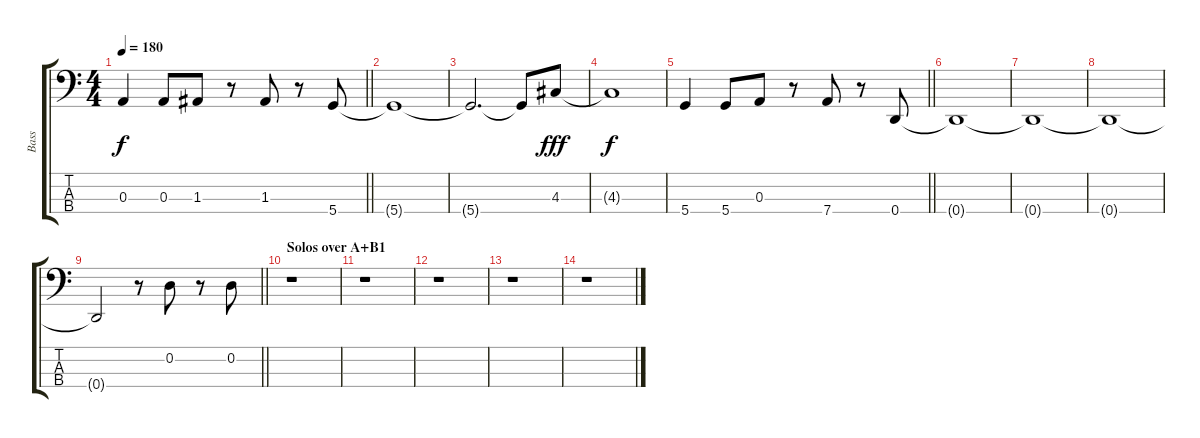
\track ("Bass" "Bass") {instrument acousticbass}
\staff {score tabs}
\tuning (G2 D2 A1 D1) {hide}
\ts (4 4)
\tempo 180
\clef f4
\barLineRight lightlight
\ks c
0.3.4{dy f} 0.3.8 1.3.8 r.8 1.3.8 r.8 5.4.8 |
5.4{t}.1 |
5.4{t}.2{d} 5.4{t}.8 4.3.8{dy fff} |
4.3{t}.1{dy f} |
\barLineRight lightlight
5.4.4 5.4.8 0.3.8 r.8 7.4.8 r.8 0.4.8 |
0.4{t}.1 |
0.4{t}.1 |
0.4{t}.1 |
\barLineRight lightlight
0.4{t}.2 r.8 0.2.8 r.8 0.2.8 |
\section ("" "Solos over A+B1")
r.1 |
r.1 |
r.1 |
r.1 |
r.1
